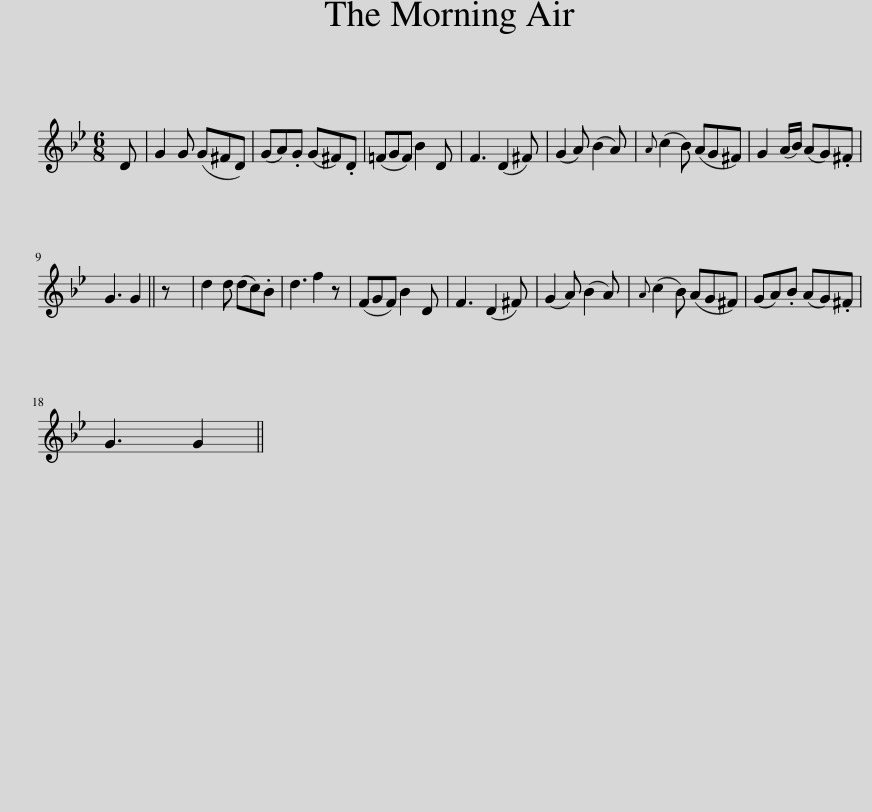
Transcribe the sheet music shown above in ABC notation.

X:1
L:1/8
M:6/8
I:linebreak $
K:Gmin
V:1 treble
V:1
 D | G2 G (G^FD) | (GA).G (G^F).D | (=FGF) B2 D | F3 (D2 ^F) | %5
 (G2 A) (B2 A) |{A} (c2 B) (AG^F) | G2 (A/B/) (AG).^F |$ G3 G2 || z | %10
 d2 d (dc).B | d3 f2 z | (FGF) B2 D | F3 (D2 ^F) | (G2 A) (B2 A) | %15
{A} (c2 B) (AG^F) | (GA).B (AG).^F |$ G3 G2 || %18
